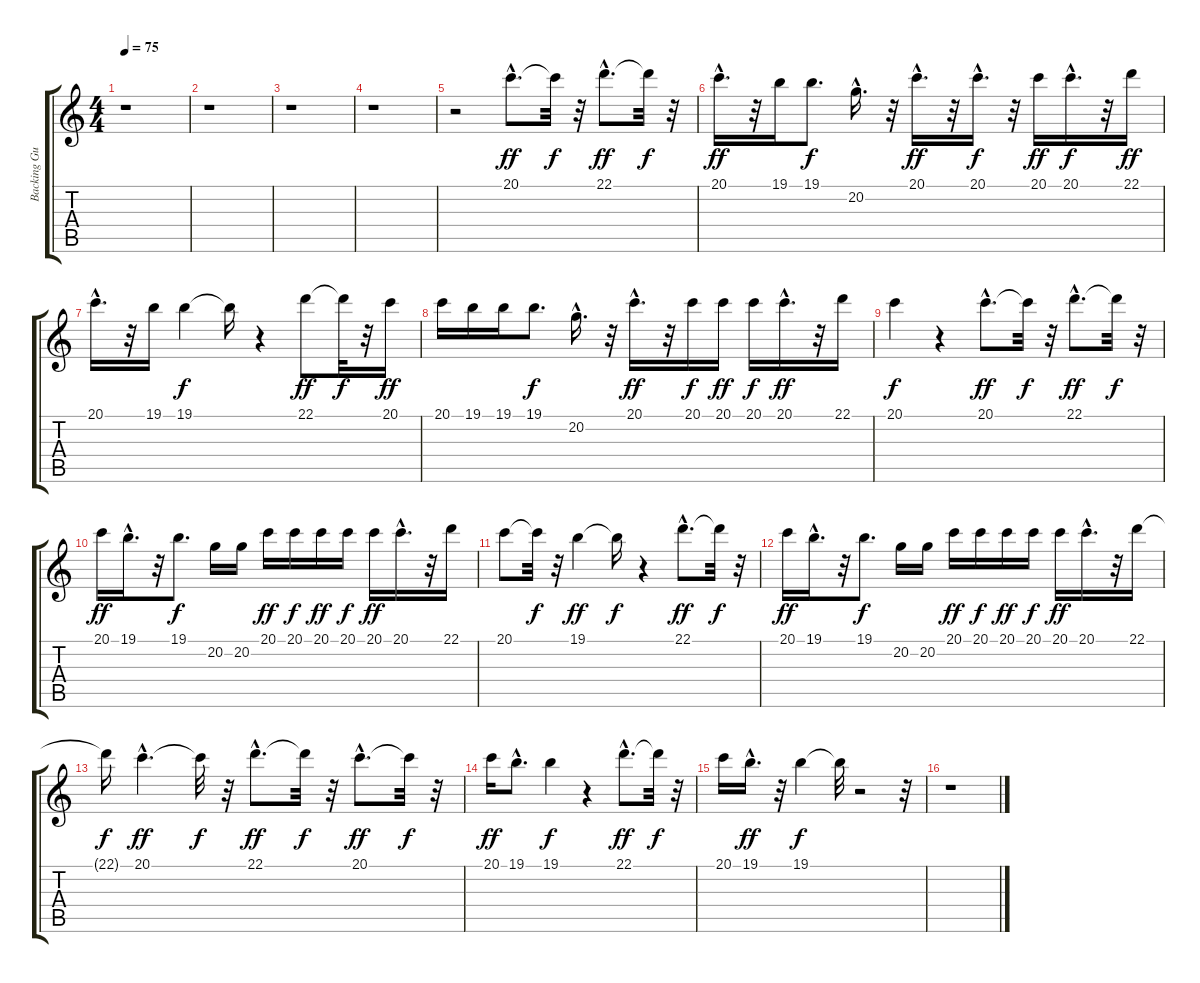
\track ("Backing Guitar 2" "Backing Gu") {instrument stringensemble1}
\staff {score tabs}
\tuning (E4 B3 G3 D3 A2 E2) {hide}
\ts (4 4)
\tempo 75
\clef g2
\ks c
r.1{dy f} |
r.1 |
r.1 |
r.1 |
r.2 20.1{hac}.8{d dy ff volume 9 balance 9 instrument lead3calliope} 20.1{t}.32{dy f} r.32 22.1{hac}.8{d dy ff} 22.1{t}.32{dy f} r.32 |
20.1{hac}.16{d dy ff} r.32 19.1.16 19.1.8{d dy f} 20.2{hac}.16{d} r.32 20.1{hac}.16{d dy ff} r.32 20.1{hac}.16{d dy f} r.32 20.1.16{dy ff} 20.1{hac}.16{d dy f} r.32 22.1.16{dy ff} |
20.1{hac}.16{d} r.32 19.1.16 19.1.4{dy f} 19.1{t}.16 r.4 22.1.8{dy ff} 22.1{t}.32{dy f} r.32 20.1.16{dy ff} |
20.1.16 19.1.16 19.1.16 19.1.8{d dy f} 20.2{hac}.16{d} r.32 20.1{hac}.16{d dy ff} r.32 20.1.16{dy f} 20.1.16{dy ff} 20.1.16{dy f} 20.1{hac}.16{d dy ff} r.32 22.1.16 |
20.1.4{dy f} r.4 20.1{hac}.8{d dy ff} 20.1{t}.32{dy f} r.32 22.1{hac}.8{d dy ff} 22.1{t}.32{dy f} r.32 |
20.1.16{dy ff} 19.1{hac}.16{d} r.32 19.1.8{d dy f} 20.2.16 20.2.16 20.1.16{dy ff} 20.1.16{dy f} 20.1.16{dy ff} 20.1.16{dy f} 20.1.16{dy ff} 20.1{hac}.16{d} r.32 22.1.16 |
20.1.8 20.1{t}.32{dy f} r.32 19.1.4{dy ff} 19.1{t}.16{dy f} r.4 22.1{hac}.8{d dy ff} 22.1{t}.32{dy f} r.32 |
20.1.16{dy ff} 19.1{hac}.16{d} r.32 19.1.8{d dy f} 20.2.16 20.2.16 20.1.16{dy ff} 20.1.16{dy f} 20.1.16{dy ff} 20.1.16{dy f} 20.1.16{dy ff} 20.1{hac}.16{d} r.32 22.1.16 |
22.1{t}.16{dy f} 20.1{hac}.4{d dy ff} 20.1{t}.32{dy f} r.32 22.1{hac}.8{d dy ff} 22.1{t}.32{dy f} r.32 20.1{hac}.8{d dy ff} 20.1{t}.32{dy f} r.32 |
20.1.16{dy ff} 19.1{hac}.8{d} 19.1.4{dy f} r.4 22.1{hac}.8{d dy ff} 22.1{t}.32{dy f} r.32 |
20.1.16 19.1{hac}.16{d dy ff} r.32 19.1.4{dy f} 19.1{t}.32 r.2 r.32 |
r.1
